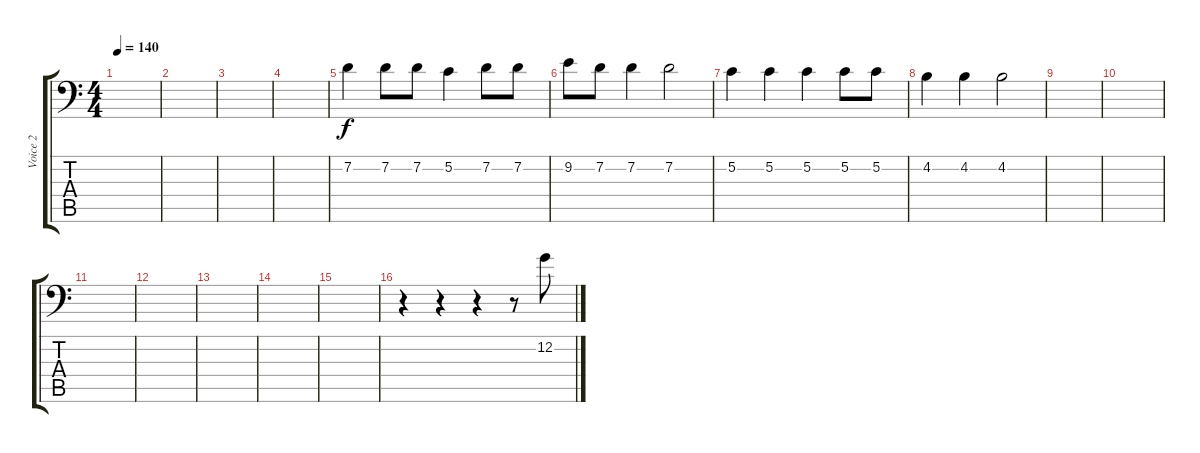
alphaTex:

\track ("Voice 2" "Voice 2") {instrument electricbassfinger}
\staff {score tabs}
\tuning (C3 G2 D2 A1 E1 B0) {hide}
\ts (4 4)
\tempo 140
\clef f4
\ks c
|
|
|
|
7.2.4 7.2.8 7.2.8 5.2.4 7.2.8 7.2.8 |
9.2.8 7.2.8 7.2.4 7.2.2 |
5.2.4 5.2.4 5.2.4 5.2.8 5.2.8 |
4.2.4 4.2.4 4.2.2 |
|
|
|
|
|
|
|
r.4 r.4 r.4 r.8 12.2.8
